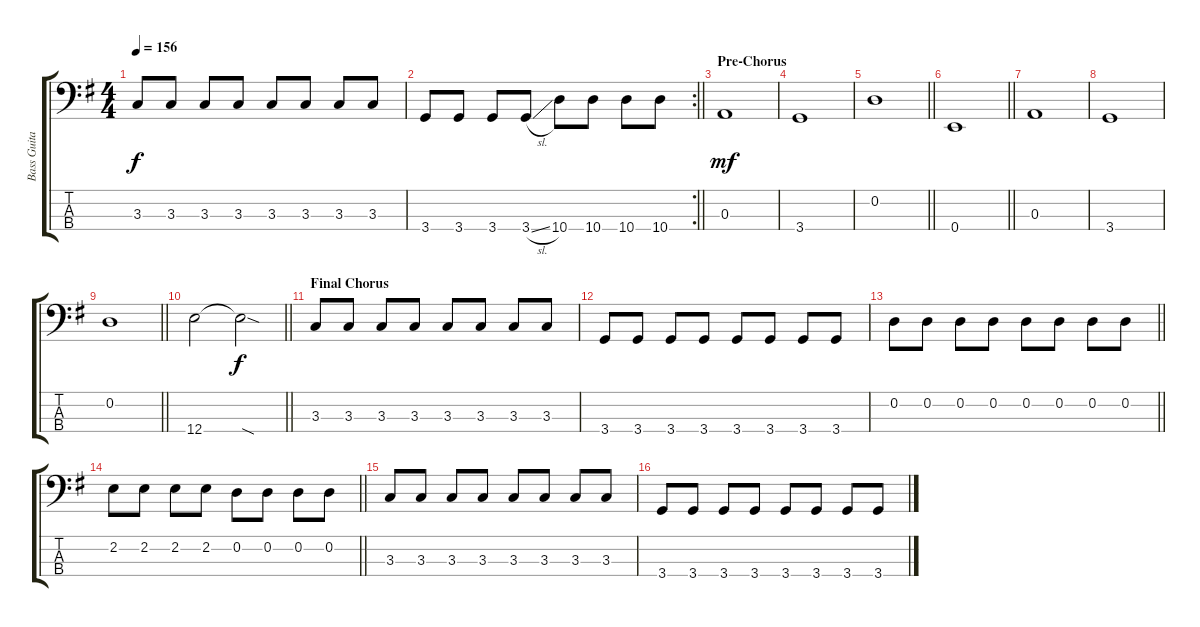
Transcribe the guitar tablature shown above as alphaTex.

\track ("Bass Guitar" "Bass Guita") {instrument electricbassfinger}
\staff {score tabs}
\tuning (G2 D2 A1 E1) {hide}
\ts (4 4)
\tempo 156
\clef f4
\ks g
3.3.8{dy f} 3.3.8 3.3.8 3.3.8 3.3.8 3.3.8 3.3.8 3.3.8 |
\rc 2
\barLineRight lightlight
3.4.8 3.4.8 3.4.8 3.4{sl}.8 10.4.8 10.4.8 10.4.8 10.4.8 |
\section ("" "Pre-Chorus")
0.3.1{dy mf} |
3.4.1 |
\barLineRight lightlight
0.2.1 |
\barLineRight lightlight
0.4.1 |
0.3.1 |
3.4.1 |
\barLineRight lightlight
0.2.1 |
\barLineRight lightlight
12.4.2 12.4{sod t}.2{dy f} |
\section ("" "Final Chorus")
3.3.8 3.3.8 3.3.8 3.3.8 3.3.8 3.3.8 3.3.8 3.3.8 |
3.4.8 3.4.8 3.4.8 3.4.8 3.4.8 3.4.8 3.4.8 3.4.8 |
\barLineRight lightlight
0.2.8 0.2.8 0.2.8 0.2.8 0.2.8 0.2.8 0.2.8 0.2.8 |
\barLineRight lightlight
2.2.8 2.2.8 2.2.8 2.2.8 0.2.8 0.2.8 0.2.8 0.2.8 |
3.3.8 3.3.8 3.3.8 3.3.8 3.3.8 3.3.8 3.3.8 3.3.8 |
3.4.8 3.4.8 3.4.8 3.4.8 3.4.8 3.4.8 3.4.8 3.4.8
